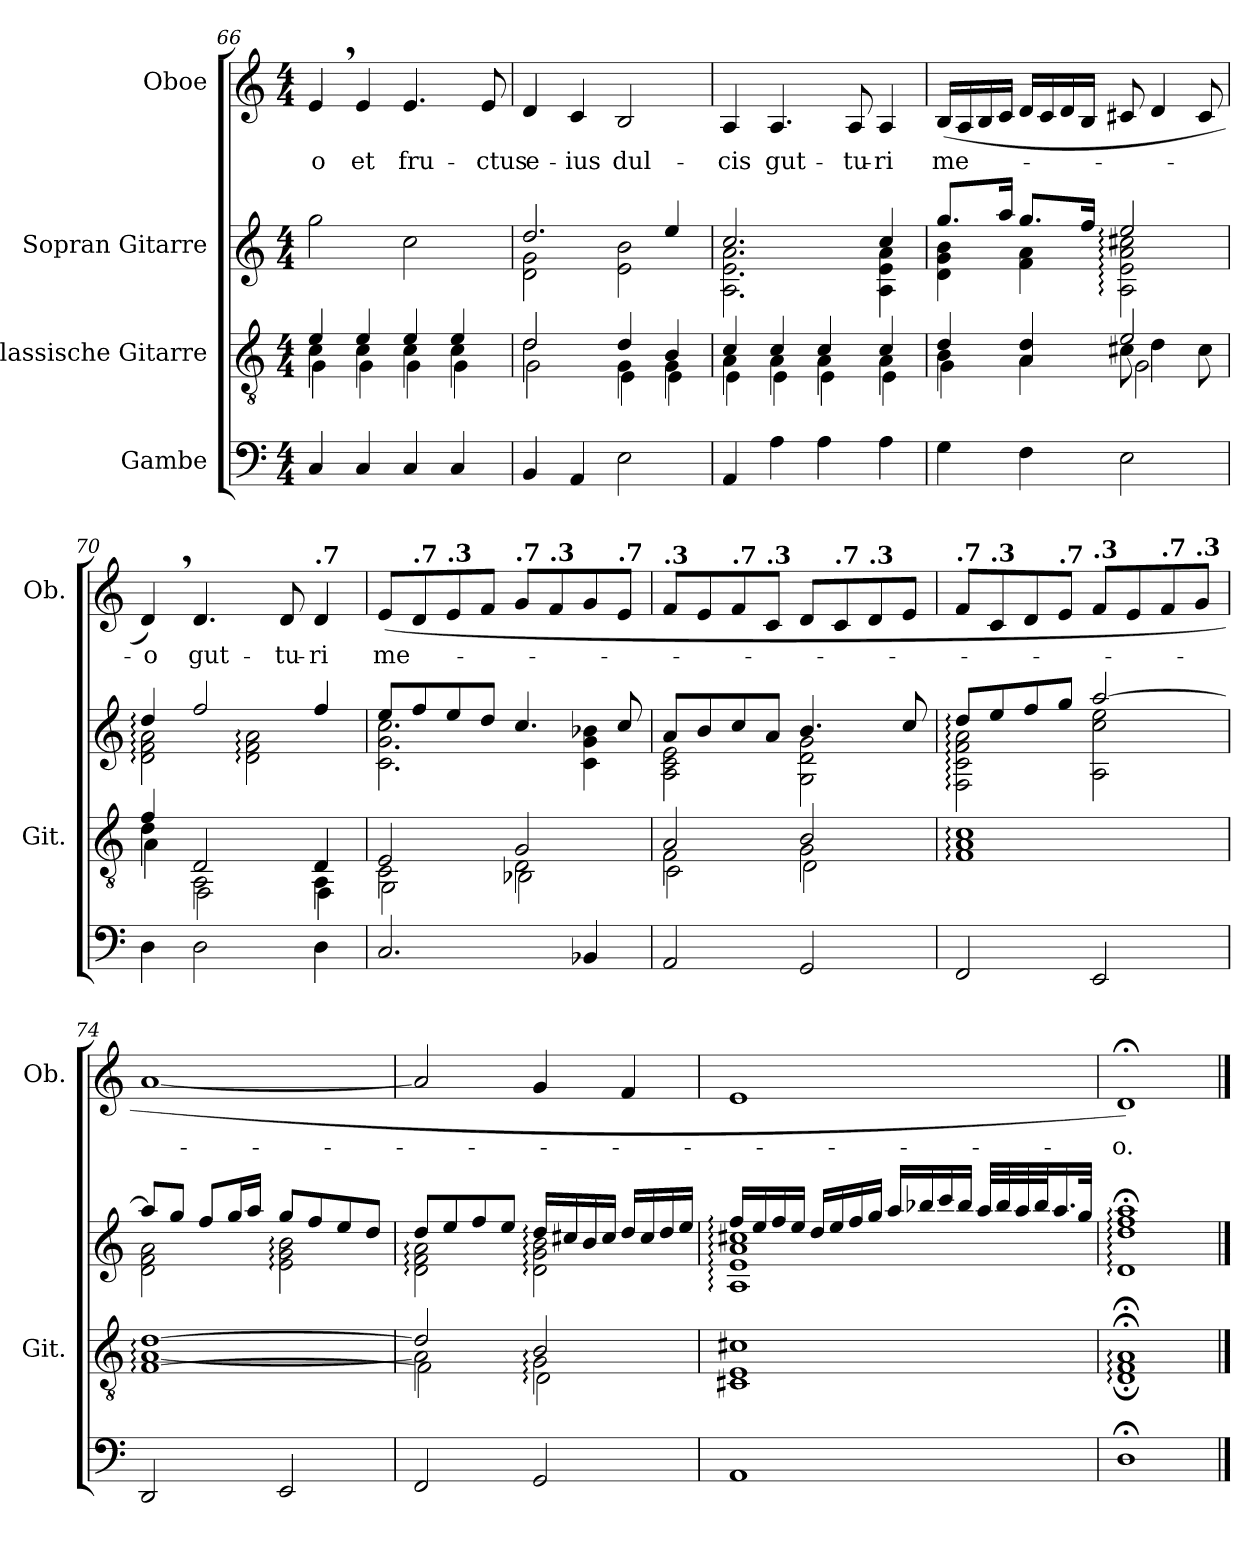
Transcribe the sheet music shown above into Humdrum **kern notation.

**kern	**kern	**kern	**kern	**text
*part4	*part3	*part2	*part1	*part1
*staff4	*staff3	*staff2	*staff1	*staff1
*I"Gambe	*I"Klassische Gitarre	*I"Sopran Gitarre	*I"Oboe	*
*	*I'Git.	*	*I'Ob.	*
*clefF4	*clefGv2	*clefG2	*clefG2	*
*k[]	*k[]	*k[]	*k[]	*
*M4/4	*M4/4	*M4/4	*M4/4	*
=66	=66	=66	=66	=66
*	*^	*	*	*
*	*	*^	*	*	*
4C/	4e/	4c\	4G\	2gg\	4e,/	-o
4C/	4e/	4c\	4G\	.	4e/	et
4C/	4e/	4c\	4G\	2cc\	4.e/	fru-
4C/	4e/	4c\	4G\	.	.	.
.	.	.	.	.	8e/	-ctus
=67	=67	=67	=67	=67	=67	=67
*	*	*	*	*^	*	*
4BB/	2d/	2d\	2G\	2.dd/	2d\ 2g\	4d/	e-
4AA/	.	.	.	.	.	4c/	-ius
2E\	4d/	4G\	4E\	.	2e\ 2b\	2B/	dul-
.	4B/	4G\	4E\	4ee/	.	.	.
=68	=68	=68	=68	=68	=68	=68	=68
4AA/	4c/	4A\	4E\	2.cc/	2.A\ 2.e\ 2.a\	4A/	-cis
4A\	4c/	4A\	4E\	.	.	4.A/	gut-
4A\	4c/	4A\	4E\	.	.	.	.
.	.	.	.	.	.	8A/	-tu-
4A\	4c/	4A\	4E\	4cc/	4A\ 4e\ 4a\	4A/	-ri
!!LO:LB:g=z
=69	=69	=69	=69	=69	=69	=69	=69
4G\	4d/	4B\	4G\	8.gg/L	4d\ 4g\ 4b\	(16B/LL	me-
.	.	.	.	.	.	16A/	.
.	.	.	.	.	.	16B/	.
.	.	.	.	16aa/Jk	.	16c/JJ	.
4F\	4d/	4A\	4A/	8.gg/L	4f\ 4a\	16d/LL	.
.	.	.	.	.	.	16c/	.
.	.	.	.	.	.	16d/	.
.	.	.	.	16ff/Jk	.	16B/JJ	.
2E\	2e/	8c#X\	2G\	2ee:/	2A\: 2e\: 2a\: 2cc#X\:	8c#X/	.
.	.	4d\	.	.	.	4d/	.
.	.	8c#\	.	.	.	8c#/	.
=70	=70	=70	=70	=70	=70	=70	=70
4D\	4f/	4d\	4A\	4dd:/	2d\: 2f\: 2a\:	4d,/)	-o
*	*	*	*	*	*	*MM90	*
2D\	2D/	2AA\	2FF\	2ff/	.	4.d/	gut-
.	.	.	.	.	2d\: 2f\: 2a\:	.	.
*	*	*	*	*	*	*MM92	*
.	.	.	.	.	.	8d/	-tu-
*	*	*	*	*	*	*MM92	*
!	!	!	!	!	!	!LO:TX:a:B:t=.7	!
4D\	4D/	4AA\	4FF\	4ff/	.	4d/	-ri
=71	=71	=71	=71	=71	=71	=71	=71
*	*	*	*	*	*	*MM94	*
2.C/	2E/	2C\	2GG\	8ee/L	2.c\ 2.g\ 2.cc\	(8e/L	me-
*	*	*	*	*	*	*MM94	*
!	!	!	!	!	!	!LO:TX:a:B:t=.7	!
.	.	.	.	8ff/	.	8d/	.
*	*	*	*	*	*	*MM95	*
!	!	!	!	!	!	!LO:TX:a:B:t=.3	!
.	.	.	.	8ee/	.	8e/	.
*	*	*	*	*	*	*MM96	*
.	.	.	.	8dd/J	.	8f/J	.
*	*	*	*	*	*	*MM96	*
!	!	!	!	!	!	!LO:TX:a:B:t=.7	!
.	2G/	2D\	2BB-X\	4.cc/	.	8g/L	.
*	*	*	*	*	*	*MM97	*
!	!	!	!	!	!	!LO:TX:a:B:t=.3	!
.	.	.	.	.	.	8f/	.
*	*	*	*	*	*	*MM98	*
4BB-X/	.	.	.	.	4c\ 4g\ 4b-X\	8g/	.
*	*	*	*	*	*	*MM98	*
!	!	!	!	!	!	!LO:TX:a:B:t=.7	!
.	.	.	.	8cc/	.	8e/J	.
=72	=72	=72	=72	=72	=72	=72	=72
*	*	*	*	*	*	*MM99	*
!	!	!	!	!	!	!LO:TX:a:B:t=.3	!
2AA/	2A/	2F\	2C\	8a/L	2A\ 2c\ 2e\	8f/L	.
*	*	*	*	*	*	*MM100	*
.	.	.	.	8b/	.	8e/	.
*	*	*	*	*	*	*MM100	*
!	!	!	!	!	!	!LO:TX:a:B:t=.7	!
.	.	.	.	8cc/	.	8f/	.
*	*	*	*	*	*	*MM101	*
!	!	!	!	!	!	!LO:TX:a:B:t=.3	!
.	.	.	.	8a/J	.	8c/J	.
*	*	*	*	*	*	*MM102	*
2GG/	2B/	2G\	2D\	4.b/	2G\ 2d\ 2g\	8d/L	.
*	*	*	*	*	*	*MM102	*
!	!	!	!	!	!	!LO:TX:a:B:t=.7	!
.	.	.	.	.	.	8c/	.
*	*	*	*	*	*	*MM103	*
!	!	!	!	!	!	!LO:TX:a:B:t=.3	!
.	.	.	.	.	.	8d/	.
*	*	*	*	*	*	*MM104	*
.	.	.	.	8cc/	.	8e/J	.
!!LO:LB:g=z
=73	=73	=73	=73	=73	=73	=73	=73
*	*	*	*	*	*	*MM104	*
!	!	!	!	!	!	!LO:TX:a:B:t=.7	!
2FF/	1c:	1A:	1F:	8dd:/L	2F\: 2c\: 2f\: 2a\:	8f/L	.
*	*	*	*	*	*	*MM105	*
!	!	!	!	!	!	!LO:TX:a:B:t=.3	!
.	.	.	.	8ee/	.	8c/	.
*	*	*	*	*	*	*MM106	*
.	.	.	.	8ff/	.	8d/	.
*	*	*	*	*	*	*MM106	*
!	!	!	!	!	!	!LO:TX:a:B:t=.7	!
.	.	.	.	8gg/J	.	8e/J	.
*	*	*	*	*	*	*MM107	*
!	!	!	!	!	!	!LO:TX:a:B:t=.3	!
2EE/	.	.	.	[2aa/	2A\ 2cc\ 2ee\	8f/L	.
*	*	*	*	*	*	*MM108	*
.	.	.	.	.	.	8e/	.
*	*	*	*	*	*	*MM108	*
!	!	!	!	!	!	!LO:TX:a:B:t=.7	!
.	.	.	.	.	.	8f/	.
*	*	*	*	*	*	*MM109	*
!	!	!	!	!	!	!LO:TX:a:B:t=.3	!
.	.	.	.	.	.	8g/J	.
=74	=74	=74	=74	=74	=74	=74	=74
*	*	*	*	*	*	*MM90	*
2DD/	[1d:	[1A:	[1F:	8aa/L]	2d\: 2f\: 2a\:	[1a	.
.	.	.	.	8gg/J	.	.	.
.	.	.	.	8ff/L	.	.	.
.	.	.	.	16gg/L	.	.	.
.	.	.	.	16aa/JJ	.	.	.
2EE/	.	.	.	8gg/L	2e\: 2g\: 2b\:	.	.
.	.	.	.	8ff/	.	.	.
.	.	.	.	8ee/	.	.	.
.	.	.	.	8dd/J	.	.	.
=75	=75	=75	=75	=75	=75	=75	=75
2FF/	2d/]	2A\]	2F\]	8dd/L	2d\: 2f\: 2a\:	2a/]	.
.	.	.	.	8ee/	.	.	.
.	.	.	.	8ff/	.	.	.
.	.	.	.	8ee/J	.	.	.
2GG/	2B:/	2G:\	2D:\	16dd:/LL	2d\: 2g\: 2b\:	4g/	.
.	.	.	.	16cc#X/	.	.	.
.	.	.	.	16b/	.	.	.
.	.	.	.	16cc#/JJ	.	.	.
.	.	.	.	16dd/LL	.	4f/	.
.	.	.	.	16cc#/	.	.	.
.	.	.	.	16dd/	.	.	.
.	.	.	.	16ee/JJ	.	.	.
!!LO:PB:g=z
=76	=76	=76	=76	=76	=76	=76	=76
*	*	*	*	*	*	*MM90	*
1AA	1c#X	1E	1C#X	16ff:/LL	1A: 1e: 1a: 1cc#X:	1e	.
.	.	.	.	16ee/	.	.	.
.	.	.	.	16ff/	.	.	.
.	.	.	.	16ee/JJ	.	.	.
.	.	.	.	16dd/LL	.	.	.
.	.	.	.	16ee/	.	.	.
.	.	.	.	16ff/	.	.	.
.	.	.	.	16gg/JJ	.	.	.
.	.	.	.	16aa/LL	.	.	.
.	.	.	.	16bb-X/	.	.	.
.	.	.	.	16ccc/	.	.	.
.	.	.	.	16bb-/JJ	.	.	.
.	.	.	.	32aa:/LLL	.	.	.
.	.	.	.	32bb-/	.	.	.
.	.	.	.	32aa/	.	.	.
.	.	.	.	32bb-/J	.	.	.
.	.	.	.	16.aa/	.	.	.
.	.	.	.	32gg/JJk	.	.	.
=77	=77	=77	=77	=77	=77	=77	=77
*	*	*	*	*	*	*MM50	*
1D;<	1A;<:	1F;:	1D;<:	1aa;<:	1d: 1dd: 1ff:	1d;<)	-o.
*	*v	*v	*v	*	*	*	*
*	*	*v	*v	*	*
==	==	==	==	==
*-	*-	*-	*-	*-
